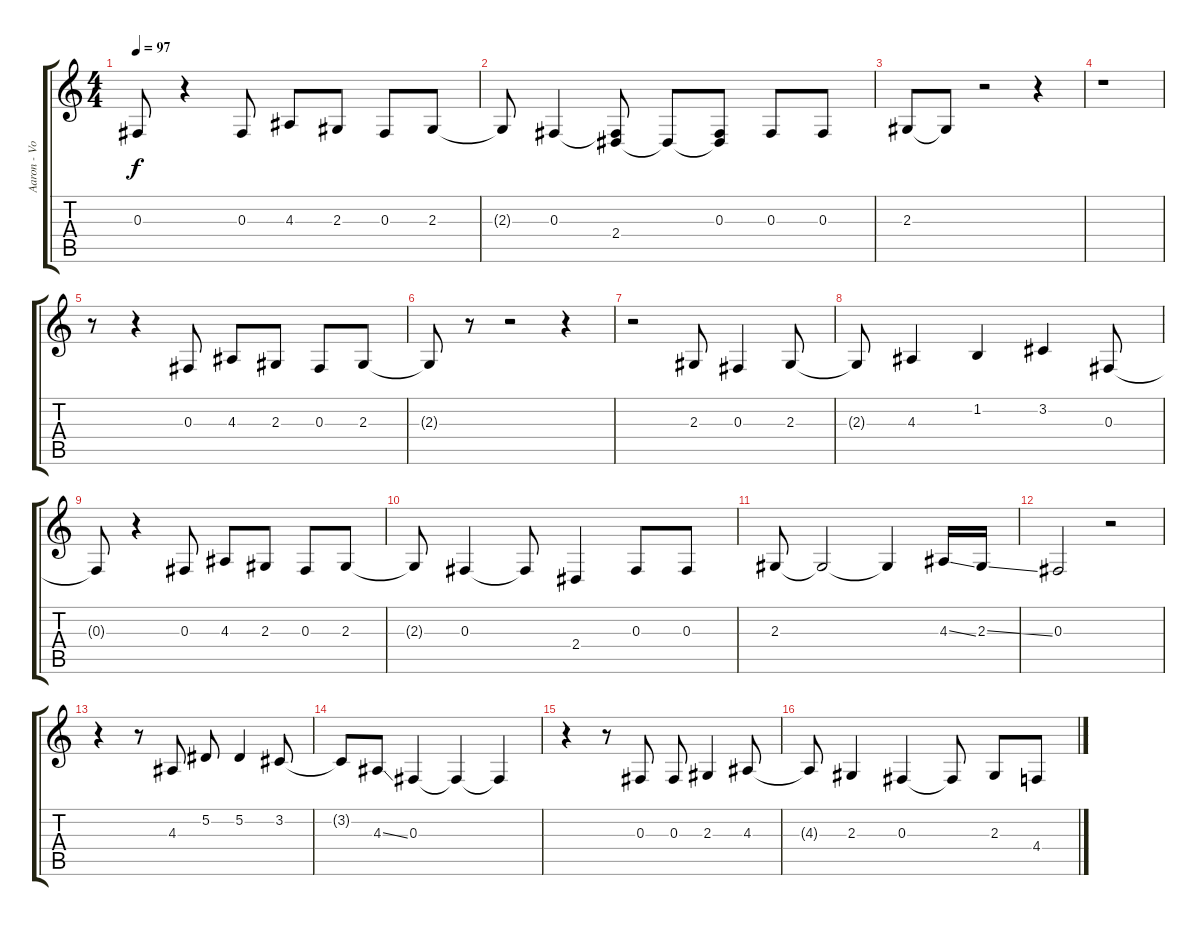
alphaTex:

\track ("Aaron - Vocals" "Aaron - Vo") {instrument lead2sawtooth}
\staff {score tabs}
\tuning (Eb4 Bb3 Gb3 Db3 Ab2 Eb2) {hide}
\ts (4 4)
\tempo 97
\clef g2
\ks c
0.3{t}.8{dy f} r.4 0.3.8 4.3.8 2.3.8 0.3.8 2.3.8 |
2.3{t}.8 0.3.4 (0.3{t} 2.4).8 2.4{t}.8 (0.3 2.4{t}).8 0.3.8 0.3.8 |
2.3.8 2.3{t}.8 r.2 r.4 |
r.1 |
r.8 r.4 0.3.8 4.3.8 2.3.8 0.3.8 2.3.8 |
2.3{t}.8 r.8 r.2 r.4 |
r.2 2.3.8 0.3.4 2.3.8 |
2.3{t}.8 4.3.4 1.2.4 3.2.4 0.3.8 |
0.3{t}.8 r.4 0.3.8 4.3.8 2.3.8 0.3.8 2.3.8 |
2.3{t}.8 0.3.4 0.3{t}.8 2.4.4 0.3.8 0.3.8 |
2.3.8 2.3{t}.2 2.3{t}.4 4.3{ss}.16 2.3{ss}.16 |
0.3.2 r.2 |
r.4 r.8 4.3.8 5.2.8 5.2.4 3.2.8 |
3.2{t}.8 4.3{ss}.8 0.3.4 0.3{t}.4 0.3{t}.4 |
r.4 r.8 0.3.8 0.3.8 2.3.4 4.3.8 |
4.3{t}.8 2.3.4 0.3.4 0.3{t}.8 2.3.8 4.4.8
